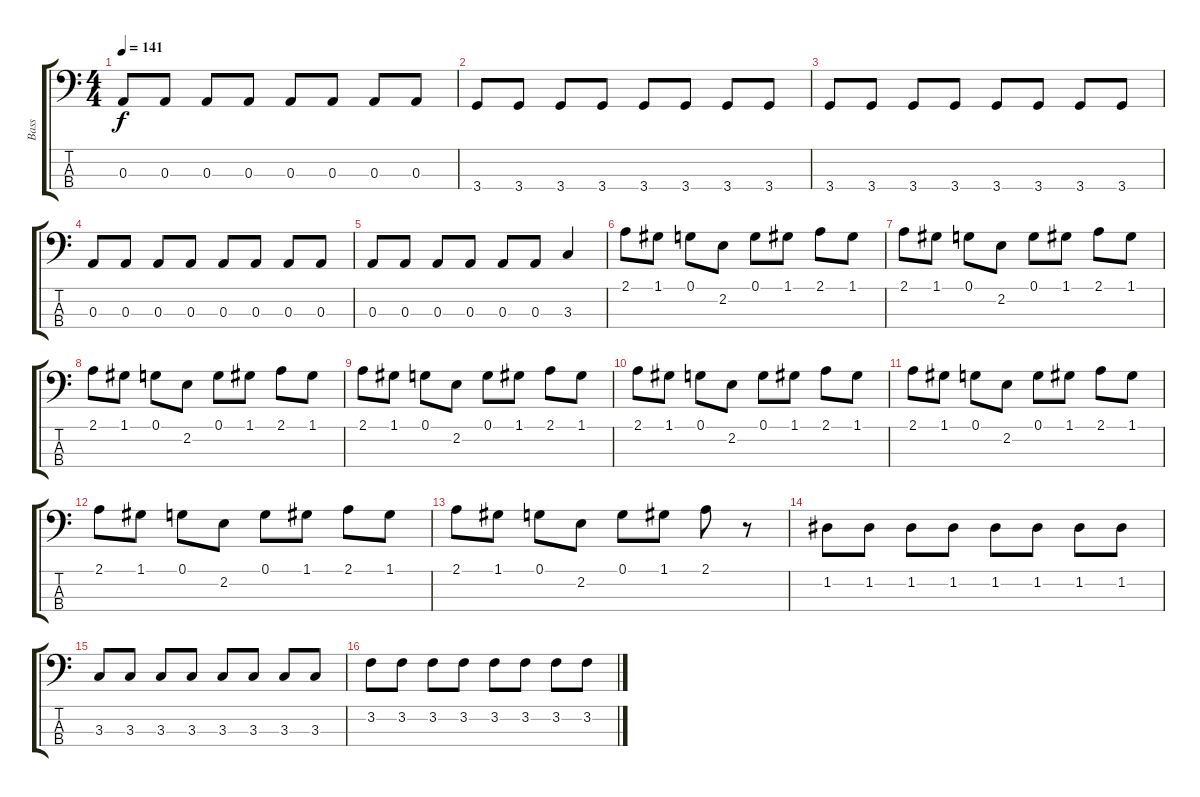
\track ("Bass" "Bass") {instrument electricbassfinger}
\staff {score tabs}
\tuning (G2 D2 A1 E1) {hide}
\ts (4 4)
\tempo 141
\clef f4
\ks c
0.3.8{dy f} 0.3.8 0.3.8 0.3.8 0.3.8 0.3.8 0.3.8 0.3.8 |
3.4.8 3.4.8 3.4.8 3.4.8 3.4.8 3.4.8 3.4.8 3.4.8 |
3.4.8 3.4.8 3.4.8 3.4.8 3.4.8 3.4.8 3.4.8 3.4.8 |
0.3.8 0.3.8 0.3.8 0.3.8 0.3.8 0.3.8 0.3.8 0.3.8 |
0.3.8 0.3.8 0.3.8 0.3.8 0.3.8 0.3.8 3.3.4 |
2.1.8 1.1.8 0.1.8 2.2.8 0.1.8 1.1.8 2.1.8 1.1.8 |
2.1.8 1.1.8 0.1.8 2.2.8 0.1.8 1.1.8 2.1.8 1.1.8 |
2.1.8 1.1.8 0.1.8 2.2.8 0.1.8 1.1.8 2.1.8 1.1.8 |
2.1.8 1.1.8 0.1.8 2.2.8 0.1.8 1.1.8 2.1.8 1.1.8 |
2.1.8 1.1.8 0.1.8 2.2.8 0.1.8 1.1.8 2.1.8 1.1.8 |
2.1.8 1.1.8 0.1.8 2.2.8 0.1.8 1.1.8 2.1.8 1.1.8 |
2.1.8 1.1.8 0.1.8 2.2.8 0.1.8 1.1.8 2.1.8 1.1.8 |
2.1.8 1.1.8 0.1.8 2.2.8 0.1.8 1.1.8 2.1.8 r.8 |
1.2.8 1.2.8 1.2.8 1.2.8 1.2.8 1.2.8 1.2.8 1.2.8 |
3.3.8 3.3.8 3.3.8 3.3.8 3.3.8 3.3.8 3.3.8 3.3.8 |
3.2.8 3.2.8 3.2.8 3.2.8 3.2.8 3.2.8 3.2.8 3.2.8
